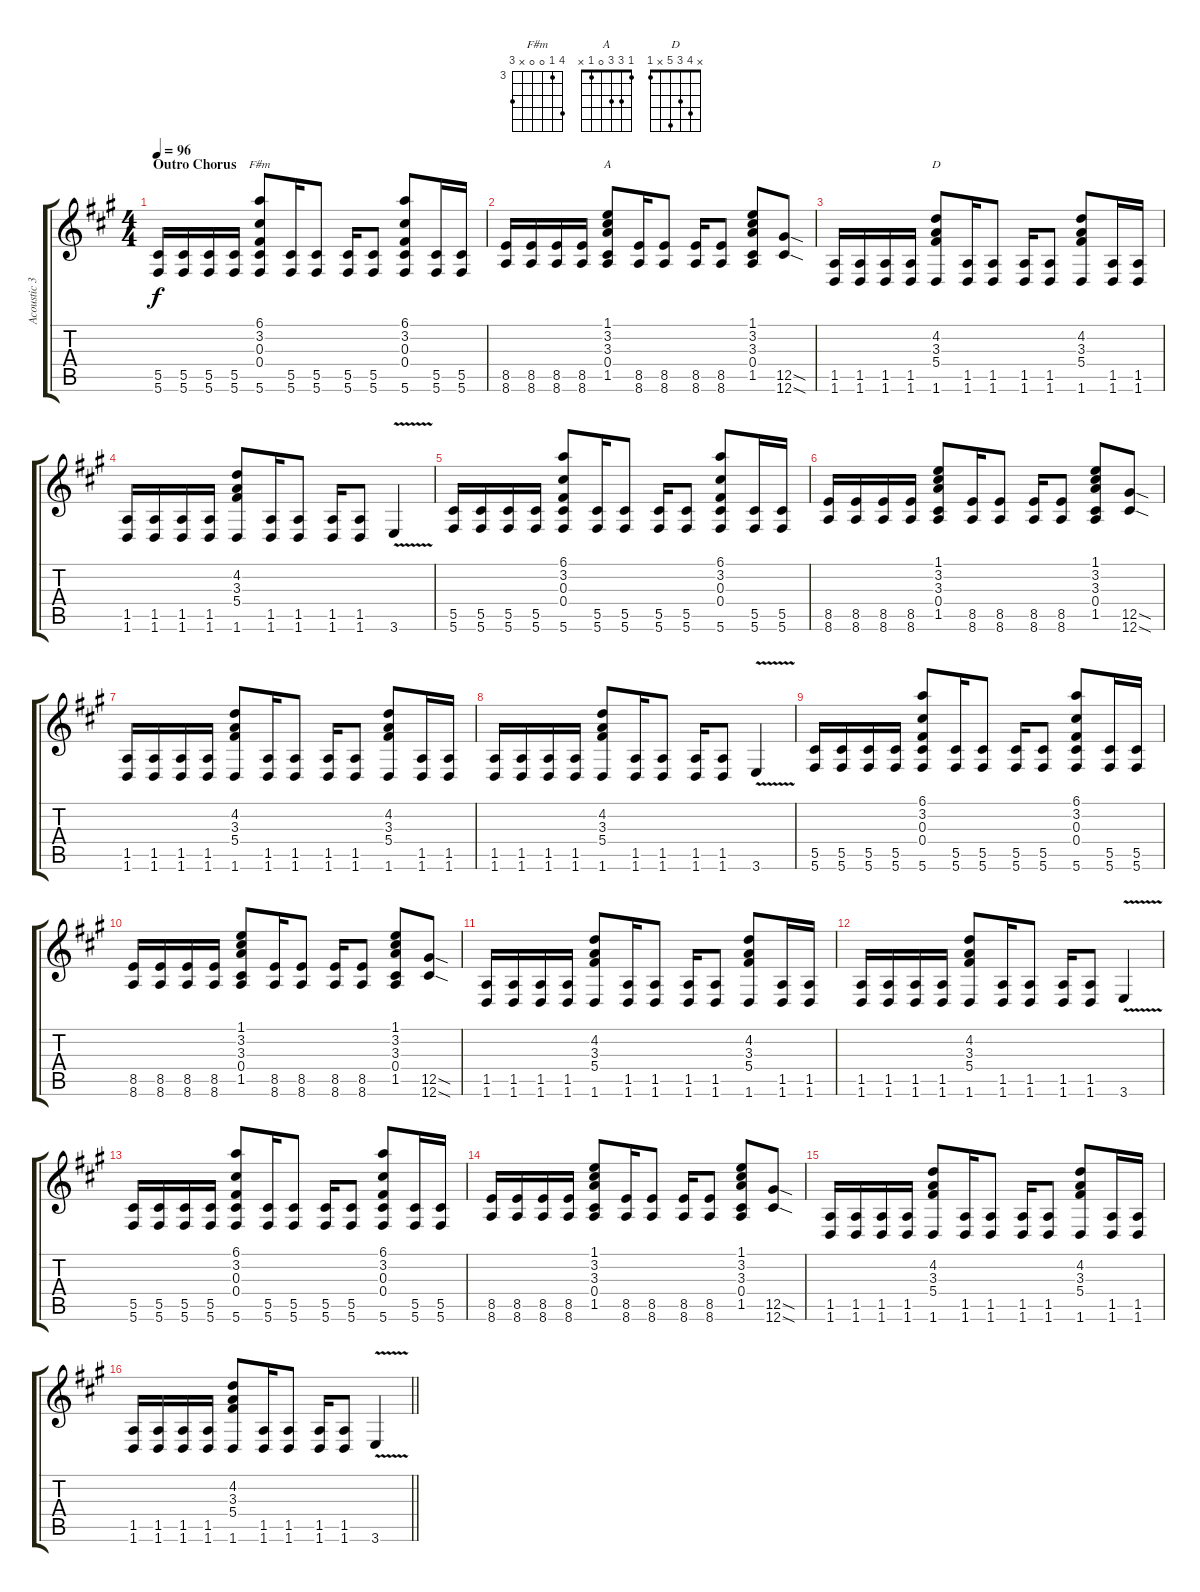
\track ("Acoustic 3" "Acoustic 3") {instrument acousticguitarsteel}
\staff {score tabs}
\tuning (Eb4 Bb3 Gb3 Db3 Ab2 Db2) {hide}
\chord ("F#m" 6 3 0 0 x 5) {firstfret 3}
\chord ("A" 1 3 3 0 1 x)
\chord ("D" x 4 3 5 x 1)
\ts (4 4)
\section ("" "Outro Chorus")
\tempo 96
\clef g2
\ks f#minor
(5.5 5.6).16{dy f} (5.5 5.6).16 (5.5 5.6).16 (5.5 5.6).16 (6.1 3.2 0.3 0.4 5.6).8{ch "F#m"} (5.5 5.6).16 (5.5 5.6).8 (5.5 5.6).16 (5.5 5.6).8 (6.1 3.2 0.3 0.4 5.6).8 (5.5 5.6).16 (5.5 5.6).16 |
(8.5 8.6).16 (8.5 8.6).16 (8.5 8.6).16 (8.5 8.6).16 (1.1 3.2 3.3 0.4 1.5).8{ch "A"} (8.5 8.6).16 (8.5 8.6).8 (8.5 8.6).16 (8.5 8.6).8 (1.1 3.2 3.3 0.4 1.5).8 (12.5{sod} 12.6{sod}).8 |
(1.5 1.6).16 (1.5 1.6).16 (1.5 1.6).16 (1.5 1.6).16 (4.2 3.3 5.4 1.6).8{ch "D"} (1.5 1.6).16 (1.5 1.6).8 (1.5 1.6).16 (1.5 1.6).8 (4.2 3.3 5.4 1.6).8 (1.5 1.6).16 (1.5 1.6).16 |
(1.5 1.6).16 (1.5 1.6).16 (1.5 1.6).16 (1.5 1.6).16 (4.2 3.3 5.4 1.6).8 (1.5 1.6).16 (1.5 1.6).8 (1.5 1.6).16 (1.5 1.6).8 3.6{v}.4 |
(5.5 5.6).16 (5.5 5.6).16 (5.5 5.6).16 (5.5 5.6).16 (6.1 3.2 0.3 0.4 5.6).8 (5.5 5.6).16 (5.5 5.6).8 (5.5 5.6).16 (5.5 5.6).8 (6.1 3.2 0.3 0.4 5.6).8 (5.5 5.6).16 (5.5 5.6).16 |
(8.5 8.6).16 (8.5 8.6).16 (8.5 8.6).16 (8.5 8.6).16 (1.1 3.2 3.3 0.4 1.5).8 (8.5 8.6).16 (8.5 8.6).8 (8.5 8.6).16 (8.5 8.6).8 (1.1 3.2 3.3 0.4 1.5).8 (12.5{sod} 12.6{sod}).8 |
(1.5 1.6).16 (1.5 1.6).16 (1.5 1.6).16 (1.5 1.6).16 (4.2 3.3 5.4 1.6).8 (1.5 1.6).16 (1.5 1.6).8 (1.5 1.6).16 (1.5 1.6).8 (4.2 3.3 5.4 1.6).8 (1.5 1.6).16 (1.5 1.6).16 |
(1.5 1.6).16 (1.5 1.6).16 (1.5 1.6).16 (1.5 1.6).16 (4.2 3.3 5.4 1.6).8 (1.5 1.6).16 (1.5 1.6).8 (1.5 1.6).16 (1.5 1.6).8 3.6{v}.4 |
(5.5 5.6).16 (5.5 5.6).16 (5.5 5.6).16 (5.5 5.6).16 (6.1 3.2 0.3 0.4 5.6).8 (5.5 5.6).16 (5.5 5.6).8 (5.5 5.6).16 (5.5 5.6).8 (6.1 3.2 0.3 0.4 5.6).8 (5.5 5.6).16 (5.5 5.6).16 |
(8.5 8.6).16 (8.5 8.6).16 (8.5 8.6).16 (8.5 8.6).16 (1.1 3.2 3.3 0.4 1.5).8 (8.5 8.6).16 (8.5 8.6).8 (8.5 8.6).16 (8.5 8.6).8 (1.1 3.2 3.3 0.4 1.5).8 (12.5{sod} 12.6{sod}).8 |
(1.5 1.6).16 (1.5 1.6).16 (1.5 1.6).16 (1.5 1.6).16 (4.2 3.3 5.4 1.6).8 (1.5 1.6).16 (1.5 1.6).8 (1.5 1.6).16 (1.5 1.6).8 (4.2 3.3 5.4 1.6).8 (1.5 1.6).16 (1.5 1.6).16 |
(1.5 1.6).16 (1.5 1.6).16 (1.5 1.6).16 (1.5 1.6).16 (4.2 3.3 5.4 1.6).8 (1.5 1.6).16 (1.5 1.6).8 (1.5 1.6).16 (1.5 1.6).8 3.6{v}.4 |
(5.5 5.6).16 (5.5 5.6).16 (5.5 5.6).16 (5.5 5.6).16 (6.1 3.2 0.3 0.4 5.6).8 (5.5 5.6).16 (5.5 5.6).8 (5.5 5.6).16 (5.5 5.6).8 (6.1 3.2 0.3 0.4 5.6).8 (5.5 5.6).16 (5.5 5.6).16 |
(8.5 8.6).16 (8.5 8.6).16 (8.5 8.6).16 (8.5 8.6).16 (1.1 3.2 3.3 0.4 1.5).8 (8.5 8.6).16 (8.5 8.6).8 (8.5 8.6).16 (8.5 8.6).8 (1.1 3.2 3.3 0.4 1.5).8 (12.5{sod} 12.6{sod}).8 |
(1.5 1.6).16 (1.5 1.6).16 (1.5 1.6).16 (1.5 1.6).16 (4.2 3.3 5.4 1.6).8 (1.5 1.6).16 (1.5 1.6).8 (1.5 1.6).16 (1.5 1.6).8 (4.2 3.3 5.4 1.6).8 (1.5 1.6).16 (1.5 1.6).16 |
\barLineRight lightlight
(1.5 1.6).16 (1.5 1.6).16 (1.5 1.6).16 (1.5 1.6).16 (4.2 3.3 5.4 1.6).8 (1.5 1.6).16 (1.5 1.6).8 (1.5 1.6).16 (1.5 1.6).8 3.6{v}.4
